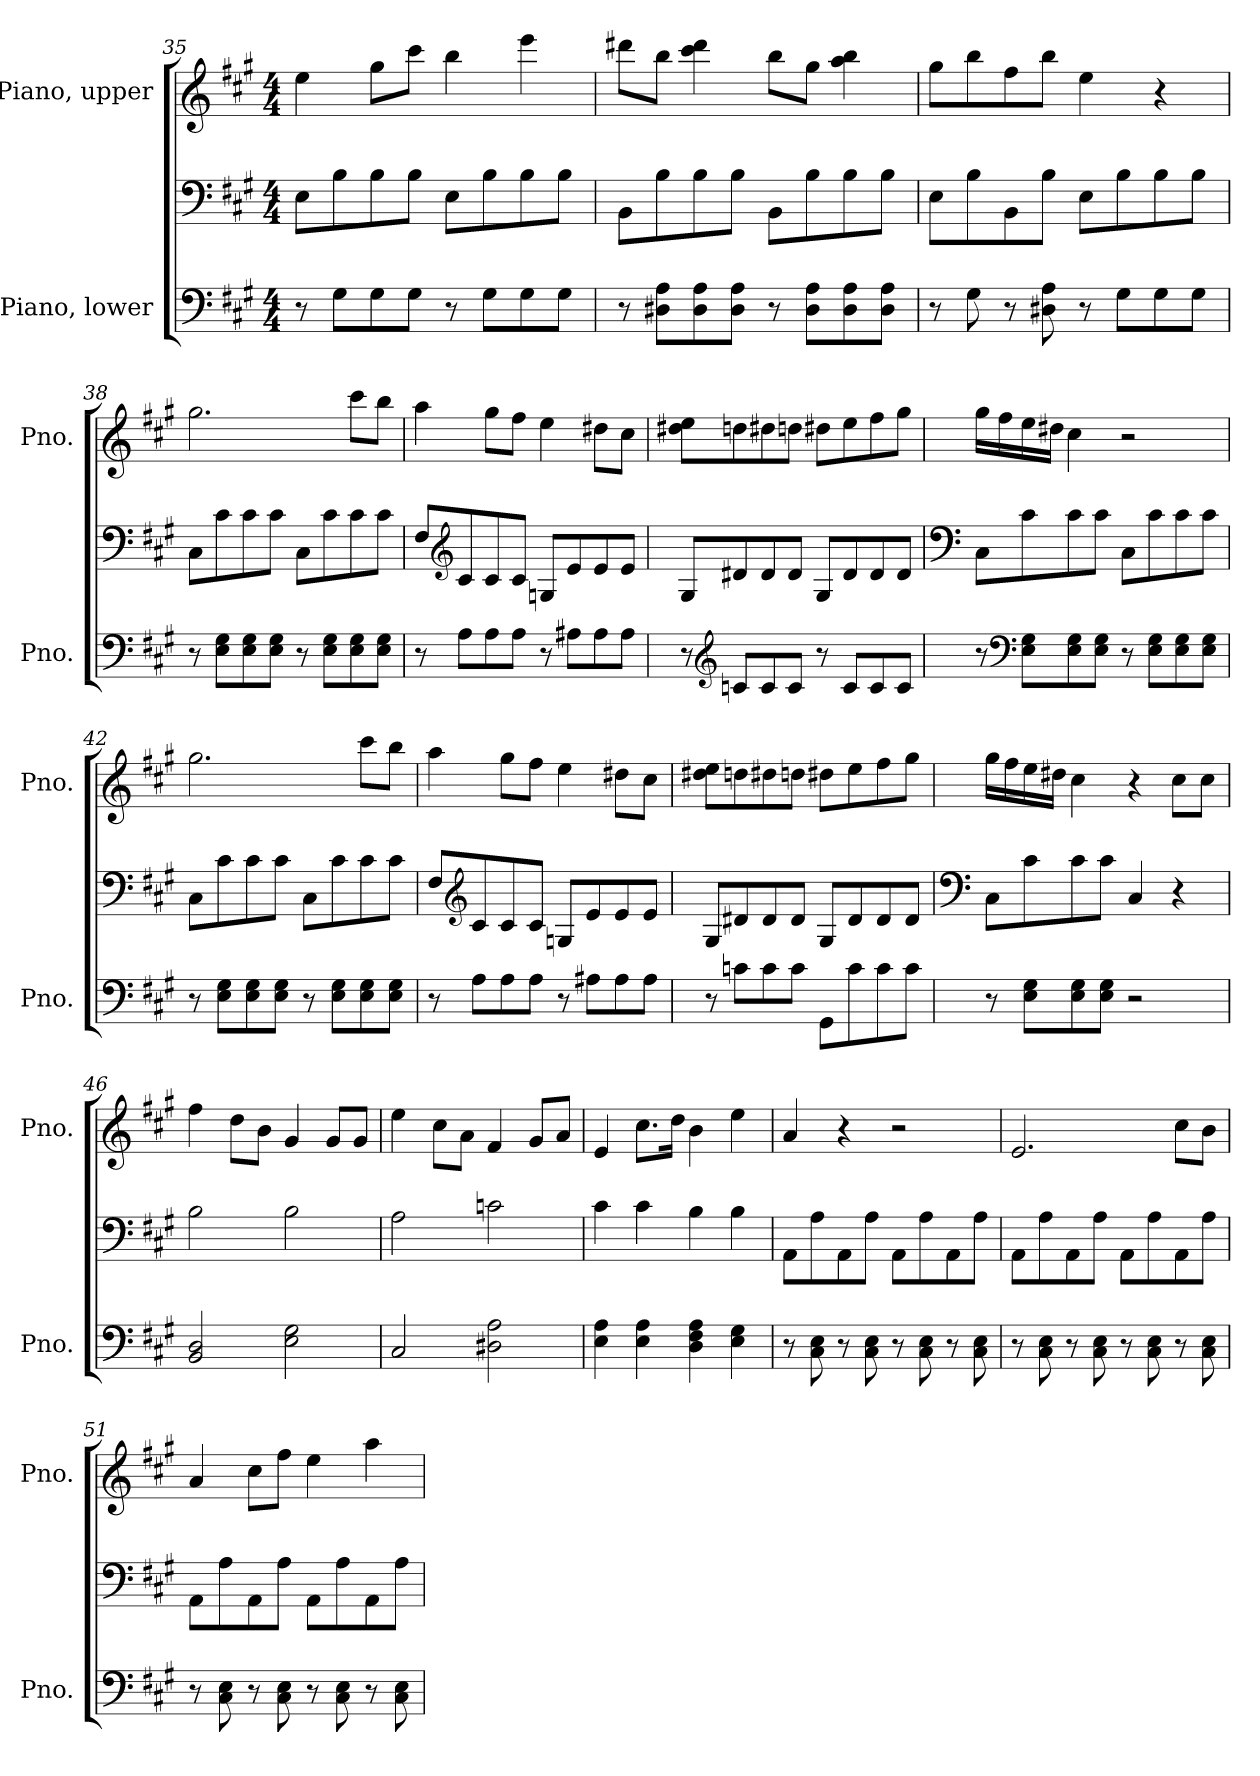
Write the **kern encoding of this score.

**kern	**kern	**kern
*part2	*part2	*part1
*staff3	*staff2	*staff1
*I"Piano, lower	*	*I"Piano, upper
*I'Pno.	*	*I'Pno.
*clefF4	*clefF4	*clefG2
*k[f#c#g#]	*k[f#c#g#]	*k[f#c#g#]
*M4/4	*M4/4	*M4/4
=35	=35	=35
8r	8E\L	4ee\
8G#\L	8B\	.
8G#\	8B\	8gg#\L
8G#\J	8B\J	8ccc#\J
8r	8E\L	4bb\
8G#\L	8B\	.
8G#\	8B\	4eee\
8G#\J	8B\J	.
!!LO:LB:g=z
=36	=36	=36
8r	8BB\L	8ddd#X\L
8D#X\ 8A\L	8B\	8bb\J
8D#\ 8A\	8B\	4ccc#\ 4ddd#\
8D#\ 8A\J	8B\J	.
8r	8BB\L	8bb\L
8D#\ 8A\L	8B\	8gg#\J
8D#\ 8A\	8B\	4aa\ 4bb\
8D#\ 8A\J	8B\J	.
=37	=37	=37
8r	8E\L	8gg#\L
8G#\	8B\	8bb\
8r	8BB\	8ff#\
8D#X\ 8A\	8B\J	8bb\J
8r	8E\L	4ee\
8G#\L	8B\	.
8G#\	8B\	4r
8G#\J	8B\J	.
=38	=38	=38
8r	8C#\L	2.gg#\
8E\ 8G#\L	8c#\	.
8E\ 8G#\	8c#\	.
8E\ 8G#\J	8c#\J	.
8r	8C#\L	.
8E\ 8G#\L	8c#\	.
8E\ 8G#\	8c#\	8ccc#\L
8E\ 8G#\J	8c#\J	8bb\J
!!LO:PB:g=z
=39	=39	=39
8r	8F#/L	4aa\
*	*clefG2	*
8A\L	8c#/	.
8A\	8c#/	8gg#\L
8A\J	8c#/J	8ff#\J
8r	8Gn/L	4ee\
8A#X\L	8e/	.
8A#\	8e/	8dd#X\L
8A#\J	8e/J	8cc#\J
=40	=40	=40
8r	8G#/L	8dd#X\ 8ee\L
*clefG2	*	*
8cn/L	8d#X/	8ddn\
8c/	8d#/	8dd#X\
8c/J	8d#/J	8ddn\J
8r	8G#/L	8dd#X\L
8c/L	8d#/	8ee\
8c/	8d#/	8ff#\
8c/J	8d#/J	8gg#\J
=41	=41	=41
*	*clefF4	*
8r	8C#\L	16gg#\LL
.	.	16ff#\
*clefF4	*	*
8E\ 8G#\L	8c#\	16ee\
.	.	16dd#X\JJ
8E\ 8G#\	8c#\	4cc#\
8E\ 8G#\J	8c#\J	.
8r	8C#\L	2r
8E\ 8G#\L	8c#\	.
8E\ 8G#\	8c#\	.
8E\ 8G#\J	8c#\J	.
!!LO:LB:g=z
=42	=42	=42
8r	8C#\L	2.gg#\
8E\ 8G#\L	8c#\	.
8E\ 8G#\	8c#\	.
8E\ 8G#\J	8c#\J	.
8r	8C#\L	.
8E\ 8G#\L	8c#\	.
8E\ 8G#\	8c#\	8ccc#\L
8E\ 8G#\J	8c#\J	8bb\J
=43	=43	=43
8r	8F#/L	4aa\
*	*clefG2	*
8A\L	8c#/	.
8A\	8c#/	8gg#\L
8A\J	8c#/J	8ff#\J
8r	8Gn/L	4ee\
8A#X\L	8e/	.
8A#\	8e/	8dd#X\L
8A#\J	8e/J	8cc#\J
=44	=44	=44
8r	8G#/L	8dd#X\ 8ee\L
8cn\L	8d#X/	8ddn\
8c\	8d#/	8dd#X\
8c\J	8d#/J	8ddn\J
8GG#\L	8G#/L	8dd#X\L
8c\	8d#/	8ee\
8c\	8d#/	8ff#\
8c\J	8d#/J	8gg#\J
!!LO:LB:g=z
=45	=45	=45
*	*clefF4	*
8r	8C#\L	16gg#\LL
.	.	16ff#\
8E\ 8G#\L	8c#\	16ee\
.	.	16dd#X\JJ
8E\ 8G#\	8c#\	4cc#\
8E\ 8G#\J	8c#\J	.
2r	4C#/	4r
.	4r	8cc#\L
.	.	8cc#\J
=46	=46	=46
2BB/ 2D/	2B\	4ff#\
.	.	8dd\L
.	.	8b\J
2E\ 2G#\	2B\	4g#/
.	.	8g#/L
.	.	8g#/J
=47	=47	=47
2C#/	2A\	4ee\
.	.	8cc#\L
.	.	8a\J
2D#X\ 2A\	2cn\	4f#/
.	.	8g#/L
.	.	8a/J
=48	=48	=48
4E\ 4A\	4c#\	4e/
4E\ 4A\	4c#\	8.cc#\L
.	.	16dd\Jk
4D\ 4F#\ 4A\	4B\	4b\
4E\ 4G#\	4B\	4ee\
=49	=49	=49
8r	8AA\L	4a/
8C#\ 8E\	8A\	.
8r	8AA\	4r
8C#\ 8E\	8A\J	.
8r	8AA\L	2r
8C#\ 8E\	8A\	.
8r	8AA\	.
8C#\ 8E\	8A\J	.
!!LO:LB:g=z
=50	=50	=50
8r	8AA\L	2.e/
8C#\ 8E\	8A\	.
8r	8AA\	.
8C#\ 8E\	8A\J	.
8r	8AA\L	.
8C#\ 8E\	8A\	.
8r	8AA\	8cc#\L
8C#\ 8E\	8A\J	8b\J
=51	=51	=51
8r	8AA\L	4a/
8C#\ 8E\	8A\	.
8r	8AA\	8cc#\L
8C#\ 8E\	8A\J	8ff#\J
8r	8AA\L	4ee\
8C#\ 8E\	8A\	.
8r	8AA\	4aa\
8C#\ 8E\	8A\J	.
=	=	=
*-	*-	*-
